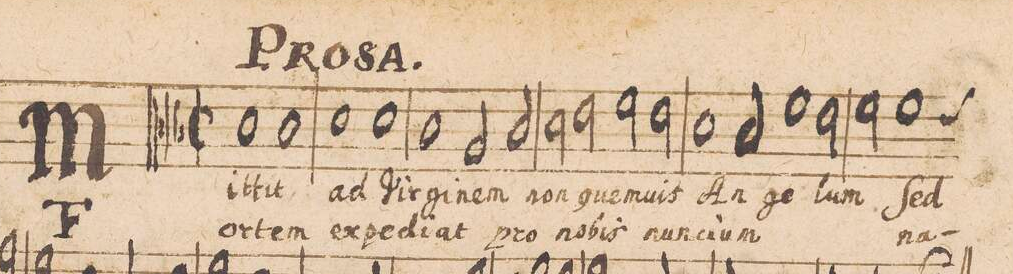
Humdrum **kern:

**kern	**text	**text
*I"CANTVS.	*	*
*clefC3	*	*
*k[b-]	*	*
*met(c|)	*	*
*M2/1	*	*
*all\right	*	*
1c	Mit-	For-
1c	-tit	-tem
=2-	=2-	=2-
1d	ad	ex-
1d	Vir-	-pe-
=3-	=3-	=3-
1c	-gi-	-di-
2A/	-nem	-at
2c/	non	pro
=4-	=4-	=4-
*2\right	*	*
2d\	quem-	no-
2e\	.	.
2f\	-uis	-bis
2e\	.	.
=5-	=5-	=5-
1d	An-	nun-
2c/	.	.
1f\	-ge-	-ci-
=6-	=6-	=6-
2e\	.	.
2f\	-lum	-um
*custos:e	*	*
1f\	Sed	Na-
=7-	=7-	=7-
*-	*-	*-
